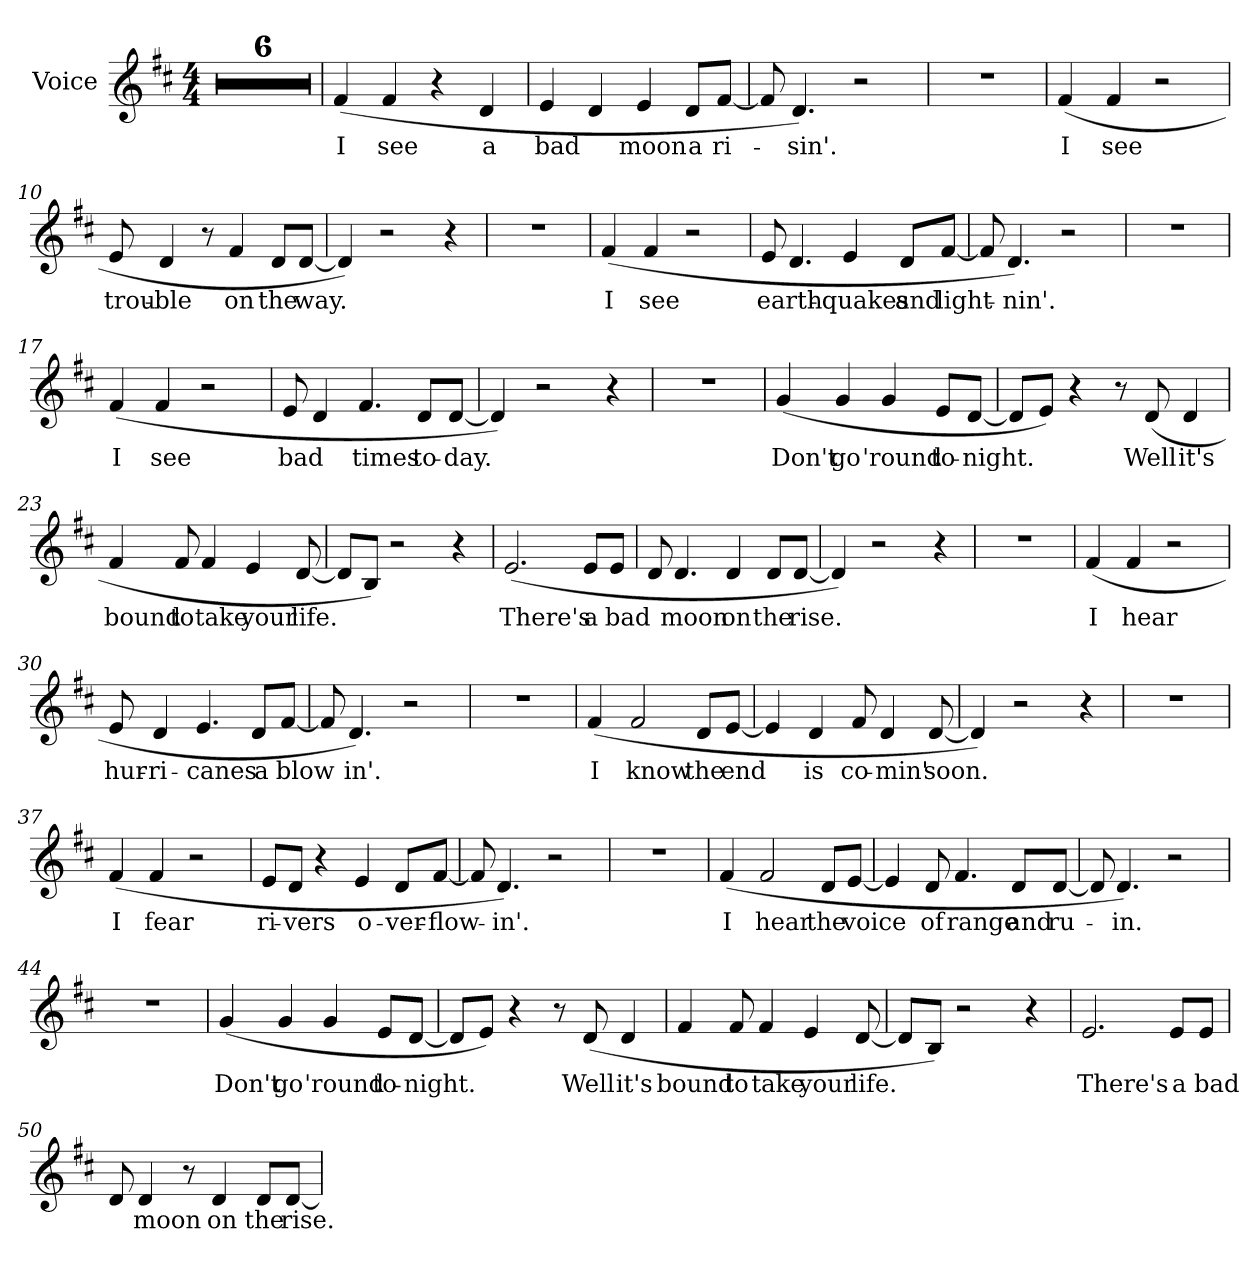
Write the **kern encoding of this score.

**kern	**text
*part1	*part1
*staff1	*staff1
*I"Voice	*
*I'Voice	*
*clefG2	*
*k[f#c#]	*
*M4/4	*
=	=
1r;<	.
=	=
1r;<	.
=1	=1
1r	.
=2	=2
1r	.
=3	=3
1r	.
=4	=4
1r	.
=5	=5
!	!LO:LY:b
(>4f#/	I
!	!LO:LY:b
4f#/	see
4r	.
!	!LO:LY:b
4d/	a
=6	=6
!	!LO:LY:b
4e/	bad
4d/	.
!	!LO:LY:b
4e/	moon
!	!LO:LY:b
8d/L	a
!	!LO:LY:b
[8f#/J	ri-
=7	=7
8f#/]	.
!	!LO:LY:b
4.d/)	-sin'.
2r	.
=8	=8
1r	.
=9	=9
!	!LO:LY:b
(>4f#/	I
!	!LO:LY:b
4f#/	see
2r	.
=10	=10
!	!LO:LY:b
8e/	trou-
!	!LO:LY:b
4d/	-ble
8r	.
!	!LO:LY:b
4f#/	on
!	!LO:LY:b
8d/L	the
!	!LO:LY:b
[8d/J	way.
=11	=11
4d/])	.
2r	.
4r	.
=12	=12
1r	.
=13	=13
!	!LO:LY:b
(>4f#/	I
!	!LO:LY:b
4f#/	see
2r	.
=14	=14
!	!LO:LY:b
8e/	earth-
4.d/	.
!	!LO:LY:b
4e/	-quakes
!	!LO:LY:b
8d/L	and
!	!LO:LY:b
[8f#/J	light-
=15	=15
8f#/]	.
!	!LO:LY:b
4.d/)	-nin'.
2r	.
=16	=16
1r	.
=17	=17
!	!LO:LY:b
(>4f#/	I
!	!LO:LY:b
4f#/	see
2r	.
=18	=18
!	!LO:LY:b
8e/	bad
4d/	.
!	!LO:LY:b
4.f#/	times
!	!LO:LY:b
8d/L	to-
!	!LO:LY:b
[8d/J	-day.
=19	=19
4d/])	.
2r	.
4r	.
=20	=20
1r	.
=21	=21
!	!LO:LY:b
(>4g/	Don't
!	!LO:LY:b
4g/	go
!	!LO:LY:b
4g/	'round
!	!LO:LY:b
8e/L	to-
!	!LO:LY:b
[8d/J	-night.
=22	=22
8d/L]	.
8e/J)	.
4r	.
8r	.
!	!LO:LY:b
(>8d/	Well
!	!LO:LY:b
4d/	it's
=23	=23
!	!LO:LY:b
4f#/	bound
!	!LO:LY:b
8f#/	to
!	!LO:LY:b
4f#/	take
!	!LO:LY:b
4e/	your
!	!LO:LY:b
[8d/	life.
=24	=24
8d/L]	.
8B/J)	.
2r	.
4r	.
=25	=25
!	!LO:LY:b
(>2.e/	There's
!	!LO:LY:b
8e/L	a
!	!LO:LY:b
8e/J	bad
=26	=26
8d/	.
!	!LO:LY:b
4.d/	moon
!	!LO:LY:b
4d/	on
!	!LO:LY:b
8d/L	the
!	!LO:LY:b
[8d/J	rise.
=27	=27
4d/])	.
2r	.
4r	.
=28	=28
1r	.
=29	=29
!	!LO:LY:b
(>4f#/	I
!	!LO:LY:b
4f#/	hear
2r	.
=30	=30
!	!LO:LY:b
8e/	hur-
!	!LO:LY:b
4d/	-ri-
!	!LO:LY:b
4.e/	-canes
!	!LO:LY:b
8d/L	a
!	!LO:LY:b
[8f#/J	blow
=31	=31
8f#/]	.
!	!LO:LY:b
4.d/)	in'.
2r	.
=32	=32
1r	.
=33	=33
!	!LO:LY:b
(>4f#/	I
!	!LO:LY:b
2f#/	know
!	!LO:LY:b
8d/L	the
!	!LO:LY:b
[8e/J	end
=34	=34
4e/]	.
!	!LO:LY:b
4d/	is
!	!LO:LY:b
8f#/	co-
!	!LO:LY:b
4d/	-min'
!	!LO:LY:b
[8d/	soon.
=35	=35
4d/])	.
2r	.
4r	.
=36	=36
1r	.
=37	=37
!	!LO:LY:b
(>4f#/	I
!	!LO:LY:b
4f#/	fear
2r	.
=38	=38
!	!LO:LY:b
8e/L	ri-
!	!LO:LY:b
8d/J	-vers
4r	.
!	!LO:LY:b
4e/	o-
!	!LO:LY:b
8d/L	-ver-
!	!LO:LY:b
[8f#/J	-flow-
=39	=39
8f#/]	.
!	!LO:LY:b
4.d/)	-in'.
2r	.
=40	=40
1r	.
=41	=41
!	!LO:LY:b
(>4f#/	I
!	!LO:LY:b
2f#/	hear
!	!LO:LY:b
8d/L	the
!	!LO:LY:b
[8e/J	voice
=42	=42
4e/]	.
!	!LO:LY:b
8d/	of
!	!LO:LY:b
4.f#/	range
!	!LO:LY:b
8d/L	and
!	!LO:LY:b
[8d/J	ru-
=43	=43
8d/]	.
!	!LO:LY:b
4.d/)	-in.
2r	.
=44	=44
1r	.
=45	=45
!	!LO:LY:b
(>4g/	Don't
!	!LO:LY:b
4g/	go
!	!LO:LY:b
4g/	'round
!	!LO:LY:b
8e/L	to-
!	!LO:LY:b
[8d/J	-night.
=46	=46
8d/L]	.
8e/J)	.
4r	.
8r	.
!	!LO:LY:b
(>8d/	Well
!	!LO:LY:b
4d/	it's
=47	=47
!	!LO:LY:b
4f#/	bound
!	!LO:LY:b
8f#/	to
!	!LO:LY:b
4f#/	take
!	!LO:LY:b
4e/	your
!	!LO:LY:b
[8d/	life.
=48	=48
8d/L]	.
8B/J)	.
2r	.
4r	.
=49	=49
!	!LO:LY:b
2.e/	There's
!	!LO:LY:b
8e/L	a
!	!LO:LY:b
8e/J	bad
=50	=50
8d/	.
!	!LO:LY:b
4d/	moon
8r	.
!	!LO:LY:b
4d/	on
!	!LO:LY:b
8d/L	the
!	!LO:LY:b
[8d/J	rise.
=	=
*-	*-
